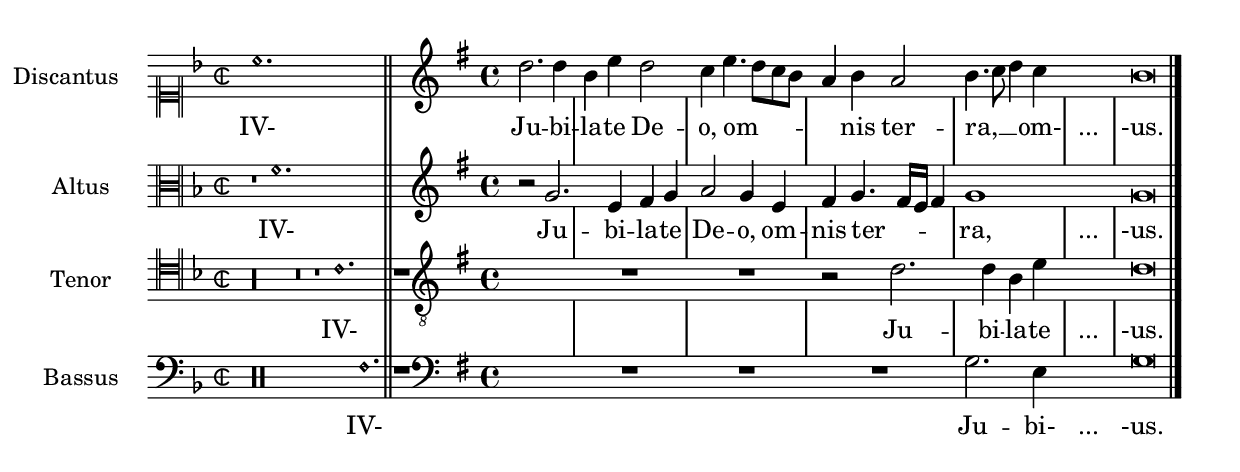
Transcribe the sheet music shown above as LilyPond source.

%% Do not edit this file; it is auto-generated from LSR http://lsr.dsi.unimi.it
%% This file is in the public domain.
\version "2.13.1"

\header {
  lsrtags = "ancient-notation, template"

  texidoces = "
Al transcribir música mensural, es útil un «incipit» al compienzo
de la pieza para indicar la tonalidad y el tempo
originales. Aunque los músicos actuales están acostumbrados a las
barras de compás para reconocer con más facilidad los patrones
rítmicos, durante el período de la música mensural aún no se
habíen inventado las líneas divisorias; de hecho, la medida solía
cambiar a cada pocas notas. Como compromiso, a menudo las líneas
divisorias se imprimen entre los pentagramas en vez de hacerlo
encima de ellos.

"
  doctitlees = "Plantilla de notación de música antigua (transcripción moderna de música mensural)"
  
  texidocde = "
Bei der Transkription von Mensuralmusik ist es oft erwünscht, ein 
Incipit an den Anfang des Stückes zu stellen, damit klar ist, wie 
Tempo und Schlüssel in der Originalnotation gesetzt waren. Während 
heutzutage Musiker an Taktlinien gewöhnt sind, um Rhythmen schneller 
zu erkennen, wurden diese in der Mensuralmusik nicht verwendet. 
Tatsächlich ändern sich die Rhythmen auch oft alle paar Noten. Als 
ein Kompromiss werden die Notenlinien nicht auf dem System, sondern 
zwischen den Systemen geschrieben.
"

  texidocfr = "
Lorsque l'on transcrit de la musique mensurale, il est d'usage 
d'indiquer en début de partition,  par un « incipit », les tonalité 
et tempo originaux.  De nos jours, les musiciens ont l'habitude de 
voir des barres de mesure qui les aide à appréhender la structure 
rythmique.  Ces barres n'existaient pas du temps où ces œuvres ont 
été écrites ; en fait, la métrique évoluait au fil de la pièce.  Un 
compromis consiste à imprimer des barres de mesure entre les portées 
plutôt que sur la portée elle-même.

"
  doctitle = "Exemples de notation ancienne -- transcription moderne de musique mensurale"

  texidoc = "
When transcribing mensural music, an incipit at the beginning of the
piece is useful to indicate the original key and tempo. While today
musicians are used to bar lines in order to faster recognize rhythmic
patterns, bar lines were not yet invented during the period of mensural
music; in fact, the meter often changed after every few notes. As a
compromise, bar lines are often printed between the staves rather than
on the staves. 

"
  doctitle = "Ancient notation template -- modern transcription of mensural music"
} % begin verbatim

global = {
  \set Score.skipBars = ##t

  % incipit
  \once \override Score.SystemStartBracket #'transparent = ##t
  \override Score.SpacingSpanner #'spacing-increment = #1.0 % tight spacing
  \key f \major
  \time 2/2
  \once \override Staff.TimeSignature #'style = #'neomensural
  \override Voice.NoteHead #'style = #'neomensural
  \override Voice.Rest #'style = #'neomensural
  \set Staff.printKeyCancellation = ##f
  \cadenzaOn % turn off bar lines
  \skip 1*10
  \once \override Staff.BarLine #'transparent = ##f
  \bar "||"
  \skip 1*1 % need this extra \skip such that clef change comes
            % after bar line
  \bar ""

  % main
  \revert Score.SpacingSpanner #'spacing-increment % CHECK: no effect?
  \cadenzaOff % turn bar lines on again
  \once \override Staff.Clef #'full-size-change = ##t
  \set Staff.forceClef = ##t
  \key g \major
  \time 4/4
  \override Voice.NoteHead #'style = #'default
  \override Voice.Rest #'style = #'default

  % FIXME: setting printKeyCancellation back to #t must not
  % occur in the first bar after the incipit.  Dto. for forceClef.
  % Therefore, we need an extra \skip.
  \skip 1*1
  \set Staff.printKeyCancellation = ##t
  \set Staff.forceClef = ##f

  \skip 1*7 % the actual music

  % let finis bar go through all staves
  \override Staff.BarLine #'transparent = ##f

  % finis bar
  \bar "|."
}

discantusNotes = {
  \transpose c' c'' {
    \set Staff.instrumentName = #"Discantus  "

    % incipit
    \clef "neomensural-c1"
    c'1. s2   % two bars
    \skip 1*8 % eight bars
    \skip 1*1 % one bar

    % main
    \clef "treble"
    d'2. d'4 |
    b e' d'2 |
    c'4 e'4.( d'8 c' b |
    a4) b a2 |
    b4.( c'8 d'4) c'4 |
    \once \override NoteHead #'transparent = ##t c'1 |
    b\breve |
  }
}

discantusLyrics = \lyricmode {
  % incipit
  IV-

  % main
  Ju -- bi -- |
  la -- te De -- |
  o, om --
  nis ter -- |
  ra, __ om- |
  "..." |
  -us. |
}

altusNotes = {
  \transpose c' c'' {
    \set Staff.instrumentName = #"Altus  "

    % incipit
    \clef "neomensural-c3"
    r1        % one bar
    f1. s2    % two bars
    \skip 1*7 % seven bars
    \skip 1*1 % one bar

    % main
    \clef "treble"
    r2 g2. e4 fis g | % two bars
    a2 g4 e |
    fis g4.( fis16 e fis4) |
    g1 |
    \once \override NoteHead #'transparent = ##t g1 |
    g\breve |
  }
}

altusLyrics = \lyricmode {
  % incipit
  IV-

  % main
  Ju -- bi -- la -- te | % two bars
  De -- o, om -- |
  nis ter -- ra, |
  "..." |
  -us. |
}

tenorNotes = {
  \transpose c' c' {
    \set Staff.instrumentName = #"Tenor  "

    % incipit
    \clef "neomensural-c4"
    r\longa   % four bars
    r\breve   % two bars
    r1        % one bar
    c'1. s2   % two bars
    \skip 1*1 % one bar
    \skip 1*1 % one bar

    % main
    \clef "treble_8"
    R1 |
    R1 |
    R1 |
    r2 d'2. d'4 b e' | % two bars
    \once \override NoteHead #'transparent = ##t e'1 |
    d'\breve |
  }
}

tenorLyrics = \lyricmode {
  % incipit
  IV-

  % main
  Ju -- bi -- la -- te | % two bars
  "..." |
  -us. |
}

bassusNotes = {
  \transpose c' c' {
    \set Staff.instrumentName = #"Bassus  "

    % incipit
    \clef "bass"
    r\maxima  % eight bars
    f1. s2    % two bars
    \skip 1*1 % one bar

    % main
    \clef "bass"
    R1 |
    R1 |
    R1 |
    R1 |
    g2. e4 |
    \once \override NoteHead #'transparent = ##t e1 |
    g\breve |
  }
}

bassusLyrics = \lyricmode {
  % incipit
  IV-

  % main
  Ju -- bi- |
  "..." |
  -us. |
}

\score {
  \new StaffGroup = choirStaff <<
    \new Voice =
      "discantusNotes" << \global \discantusNotes >>
    \new Lyrics =
      "discantusLyrics" \lyricsto discantusNotes { \discantusLyrics }
    \new Voice =
      "altusNotes" << \global \altusNotes >>
    \new Lyrics =
      "altusLyrics" \lyricsto altusNotes { \altusLyrics }
    \new Voice =
      "tenorNotes" << \global \tenorNotes >>
    \new Lyrics =
      "tenorLyrics" \lyricsto tenorNotes { \tenorLyrics }
    \new Voice =
      "bassusNotes" << \global \bassusNotes >>
    \new Lyrics =
      "bassusLyrics" \lyricsto bassusNotes { \bassusLyrics }
  >>
  \layout {
    \context {
      \Score

      % no bars in staves
      \override BarLine #'transparent = ##t

      % incipit should not start with a start delimiter
      \remove "System_start_delimiter_engraver"
    }
    \context {
      \Voice

      % no slurs
      \override Slur #'transparent = ##t

      % Comment in the below "\remove" command to allow line
      % breaking also at those barlines where a note overlaps
      % into the next bar.  The command is commented out in this
      % short example score, but especially for large scores, you
      % will typically yield better line breaking and thus improve
      % overall spacing if you comment in the following command.
      %\remove "Forbid_line_break_engraver"
    }
  }
}



